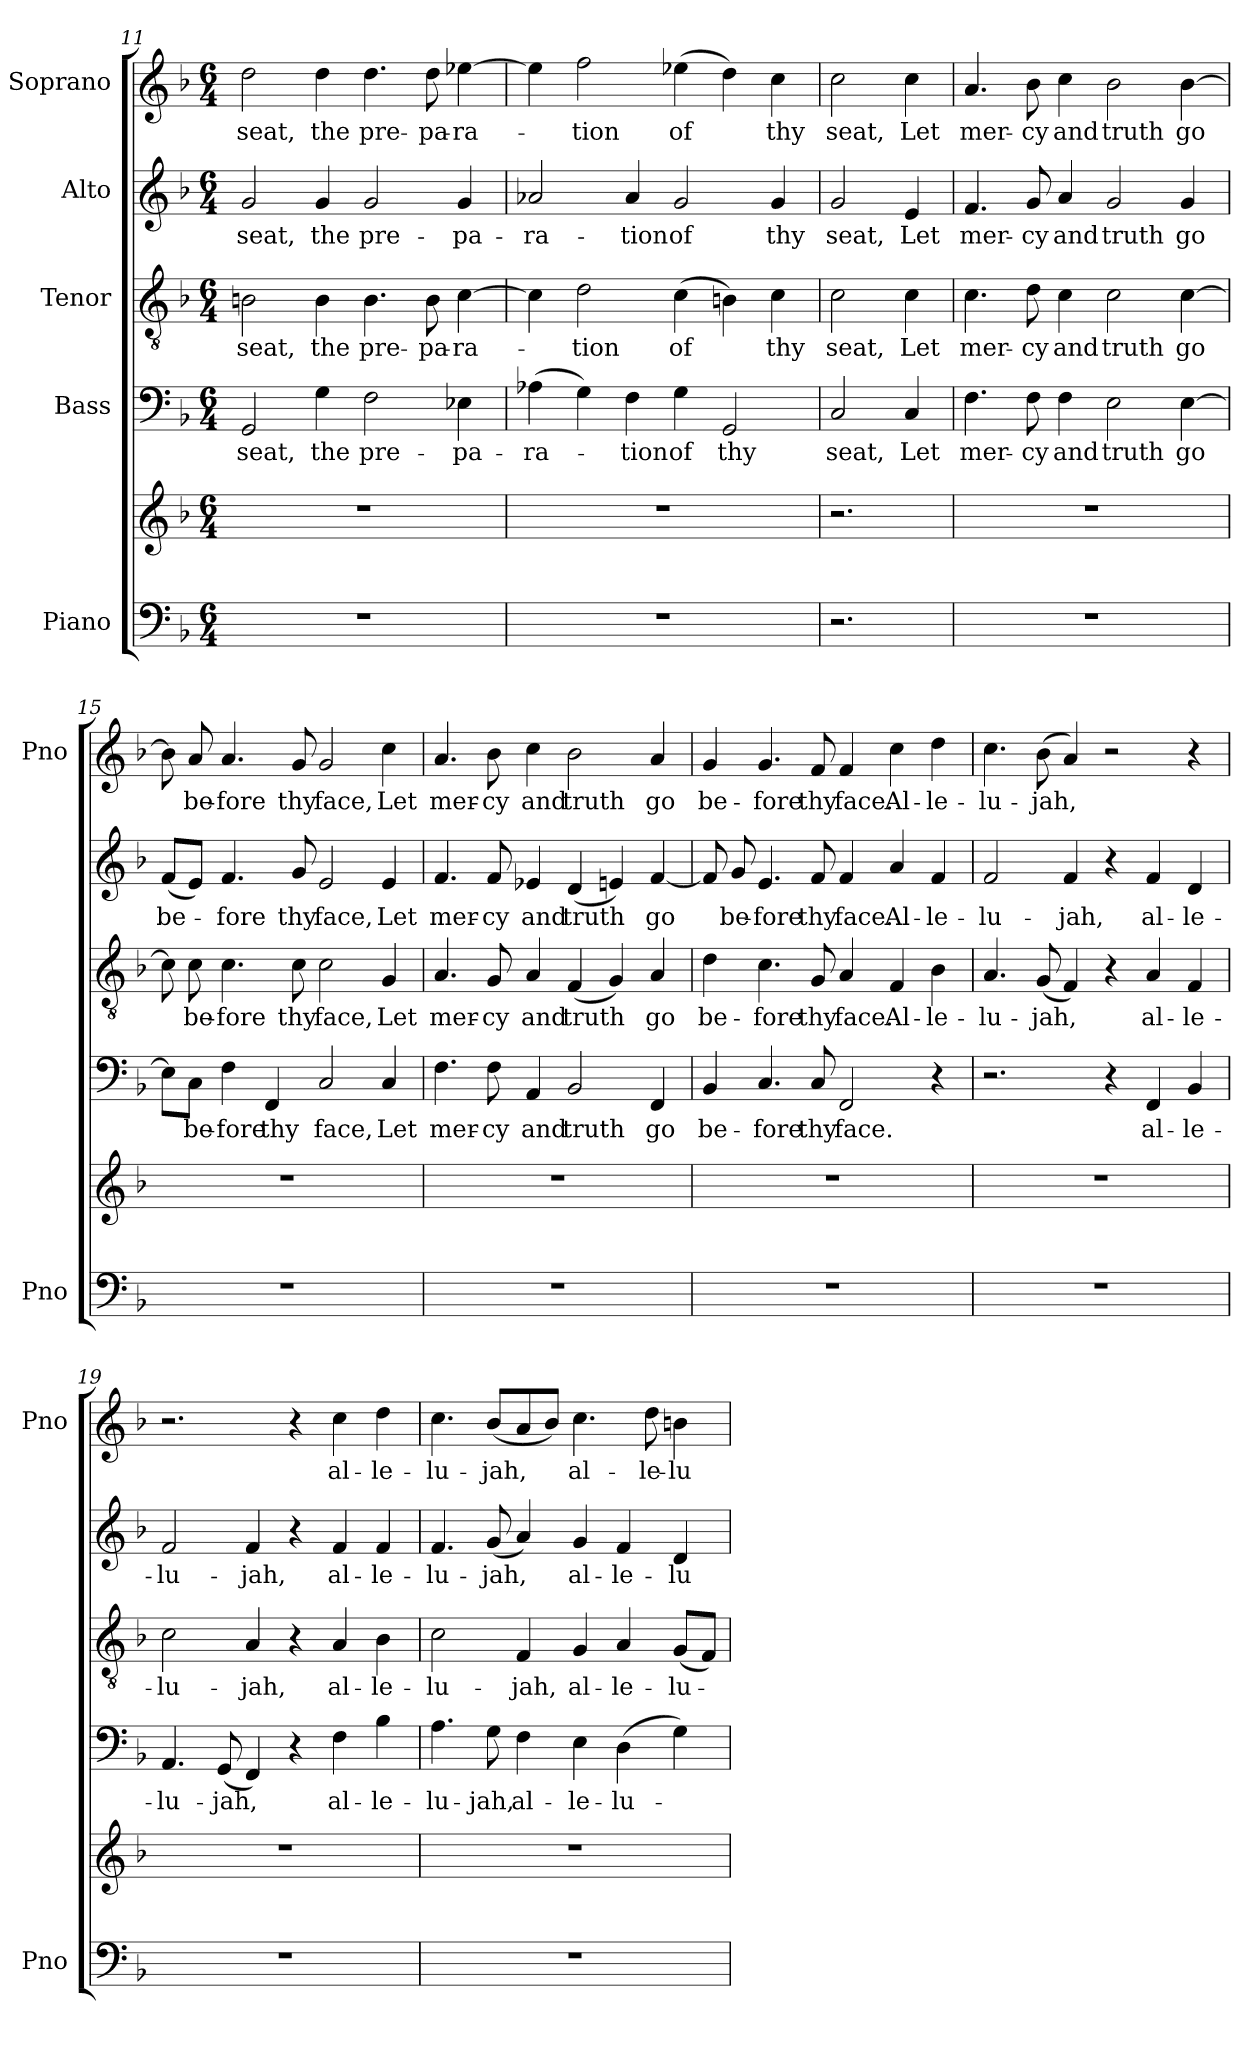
**kern	**kern	**kern	**text	**kern	**text	**kern	**text	**kern	**text
*part5	*part5	*part4	*part4	*part3	*part3	*part2	*part2	*part1	*part1
*staff6	*staff5	*staff4	*staff4	*staff3	*staff3	*staff2	*staff2	*staff1	*staff1
*I"Piano	*	*I"Bass	*	*I"Tenor	*	*I"Alto	*	*I"Soprano	*
*I'Pno	*	*	*	*	*	*	*	*I'Pno	*
*clefF4	*clefG2	*clefF4	*	*clefGv2	*	*clefG2	*	*clefG2	*
*k[b-]	*k[b-]	*k[b-]	*	*k[b-]	*	*k[b-]	*	*k[b-]	*
*F:	*F:	*F:	*	*F:	*	*F:	*	*F:	*
*M6/4	*M6/4	*M6/4	*	*M6/4	*	*M6/4	*	*M6/4	*
=11	=11	=11	=11	=11	=11	=11	=11	=11	=11
1.r	1.r	2GG/	seat,	2Bn\	seat,	2g/	seat,	2dd\	seat,
.	.	4G\	the	4B\	the	4g/	the	4dd\	the
.	.	2F\	pre-	4.B\	pre-	2g/	pre-	4.dd\	pre-
.	.	.	.	8B\	-pa-	.	.	8dd\	-pa-
.	.	4E-X\	-pa-	[4c\	-ra-	4g/	-pa-	[4ee-X\	-ra-
!!LO:PB:g=z
=12	=12	=12	=12	=12	=12	=12	=12	=12	=12
1.r	1.r	(4A-X\	-ra-	4c\]	.	2a-X/	-ra-	4ee-\]	.
.	.	4G\)	.	2d\	-tion	.	.	2ff\	-tion
.	.	4F\	-tion	.	.	4a-/	-tion	.	.
.	.	4G\	of	(4c\	of	2g/	of	(4ee-X\	of
.	.	2GG/	thy	4Bn\)	.	.	.	4dd\)	.
.	.	.	.	4c\	thy	4g/	thy	4cc\	thy
=13	=13	=13	=13	=13	=13	=13	=13	=13	=13
2.r	2.r	2C/	seat,	2c\	seat,	2g/	seat,	2cc\	seat,
.	.	4C/	Let	4c\	Let	4e/	Let	4cc\	Let
=14	=14	=14	=14	=14	=14	=14	=14	=14	=14
1.r	1.r	4.F\	mer-	4.c\	mer-	4.f/	mer-	4.a/	mer-
.	.	8F\	-cy	8d\	-cy	8g/	-cy	8b-\	-cy
.	.	4F\	and	4c\	and	4a/	and	4cc\	and
.	.	2E\	truth	2c\	truth	2g/	truth	2b-\	truth
.	.	[4E\	go	[4c\	go	4g/	go	[4b-\	go
=15	=15	=15	=15	=15	=15	=15	=15	=15	=15
1.r	1.r	8E\L]	.	8c\]	.	(8f/L	be-	8b-\]	.
.	.	8C\J	be-	8c\	be-	8e/J)	.	8a/	be-
.	.	4F\	-fore	4.c\	-fore	4.f/	-fore	4.a/	-fore
.	.	4FF/	thy	.	.	.	.	.	.
.	.	.	.	8c\	thy	8g/	thy	8g/	thy
.	.	2C/	face,	2c\	face,	2e/	face,	2g/	face,
.	.	4C/	Let	4G/	Let	4e/	Let	4cc\	Let
!!LO:LB:g=z
=16	=16	=16	=16	=16	=16	=16	=16	=16	=16
1.r	1.r	4.F\	mer-	4.A/	mer-	4.f/	mer-	4.a/	mer-
.	.	8F\	-cy	8G/	-cy	8f/	-cy	8b-\	-cy
.	.	4AA/	and	4A/	and	4e-X/	and	4cc\	and
.	.	2BB-/	truth	(4F/	truth	(4d/	truth	2b-\	truth
.	.	.	.	4G/)	.	4en/)	.	.	.
.	.	4FF/	go	4A/	go	[4f/	go	4a/	go
=17	=17	=17	=17	=17	=17	=17	=17	=17	=17
1.r	1.r	4BB-/	be-	4d\	be-	8f/]	.	4g/	be-
.	.	.	.	.	.	8g/	be-	.	.
.	.	4.C/	-fore	4.c\	-fore	4.e/	-fore	4.g/	-fore
.	.	8C/	thy	8G/	thy	8f/	thy	8f/	thy
.	.	2FF/	face.	4A/	face.	4f/	face.	4f/	face.
.	.	.	.	4F/	Al-	4a/	Al-	4cc\	Al-
.	.	4r	.	4B-\	-le-	4f/	-le-	4dd\	-le-
=18	=18	=18	=18	=18	=18	=18	=18	=18	=18
1.r	1.r	2.r	.	4.A/	-lu-	2f/	-lu-	4.cc\	-lu-
.	.	.	.	(8G/	-jah,	.	.	(8b-\	-jah,
.	.	.	.	4F/)	.	4f/	-jah,	4a/)	.
.	.	4r	.	4r	.	4r	.	2r	.
.	.	4FF/	al-	4A/	al-	4f/	al-	.	.
.	.	4BB-/	-le-	4F/	-le-	4d/	-le-	4r	.
=19	=19	=19	=19	=19	=19	=19	=19	=19	=19
1.r	1.r	4.AA/	-­lu-	2c\	-­lu-	2f/	-­lu-	2.r	.
.	.	(8GG/	-jah,	.	.	.	.	.	.
.	.	4FF/)	.	4A/	-jah,	4f/	-jah,	.	.
.	.	4r	.	4r	.	4r	.	4r	.
.	.	4F\	al-	4A/	al-	4f/	al-	4cc\	al-
.	.	4B-\	-le-	4B-\	-le-	4f/	-le-	4dd\	-le-
!!LO:LB:g=z
=20	=20	=20	=20	=20	=20	=20	=20	=20	=20
1.r	1.r	4.A\	-lu-	2c\	-lu-	4.f/	-lu-	4.cc\	-lu-
.	.	8G\	-jah,	.	.	(8g/	-jah,	(8b-/L	-jah,
.	.	4F\	al-	4F/	-jah,	4a/)	.	8a/	.
.	.	.	.	.	.	.	.	8b-/J)	.
.	.	4E\	-le-	4G/	al-	4g/	al-	4.cc\	al-
.	.	(4D\	-lu-	4A/	-le-	4f/	-le-	.	.
.	.	.	.	.	.	.	.	8dd\	-le-
.	.	4G\)	.	(8G/L	-lu-	4d/	-lu-	4bn\	-lu-
.	.	.	.	8F/J)	.	.	.	.	.
=	=	=	=	=	=	=	=	=	=
*-	*-	*-	*-	*-	*-	*-	*-	*-	*-
